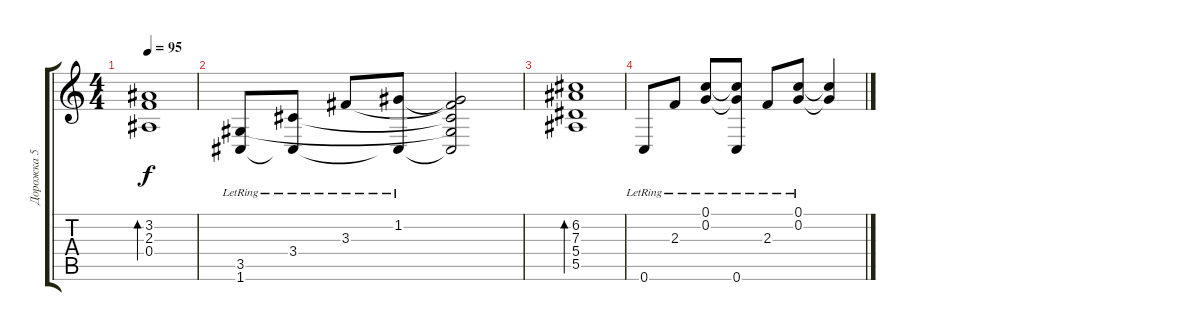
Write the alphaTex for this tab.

\track ("Дорожка 5" "Дорожка 5") {instrument electricguitarclean}
\staff {score tabs}
\tuning (C4 G3 Eb3 Bb2 F2 C2) {hide}
\ts (4 4)
\tempo 95
\clef g2
\ks c
(3.2 2.3 0.4).1{bd 60 dy f} |
(3.5{lr} 1.6).8 (3.4{lr} 1.6{t}).8 3.3{lr}.8 (1.2{lr} 1.6{t}).8 (1.2{t} 3.3{t} 3.4{t} 3.5{t} 1.6{t}).2 |
(6.2 7.3 5.4 5.5).1{bd 60} |
0.6{lr}.8 2.3{lr}.8 (0.1{lr} 0.2{lr}).8 (0.1{t} 0.2{t} 0.6{lr}).8 2.3{lr}.8 (0.1{lr} 0.2{lr}).8 (0.1{t} 0.2{t}).4
